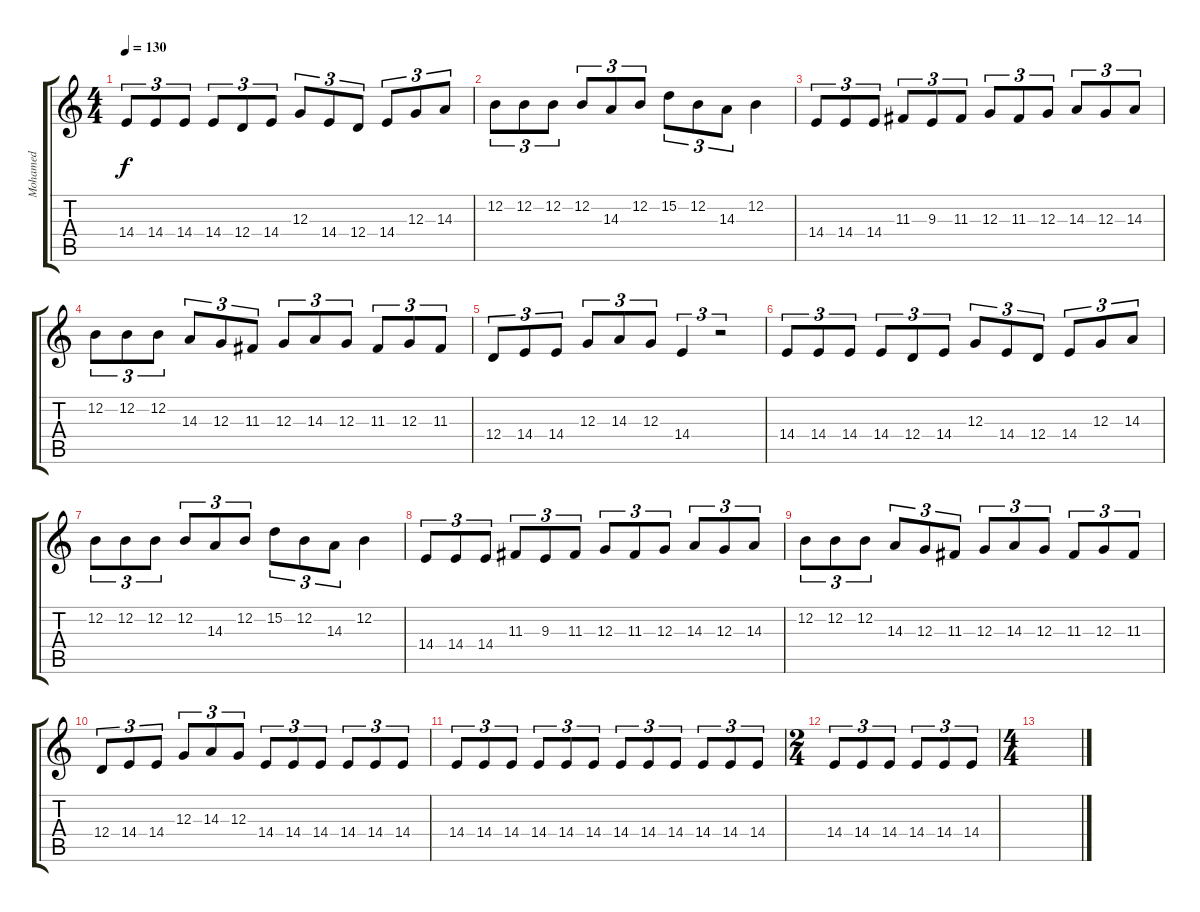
\track ("Mohamed" "Mohamed") {instrument violin}
\staff {score tabs}
\tuning (E4 B3 G3 D3 A2 E2) {hide}
\ts (4 4)
\tempo 130
\clef g2
\ks c
14.4.8{tu (3 2) dy f} 14.4.8{tu (3 2)} 14.4.8{tu (3 2)} 14.4.8{tu (3 2)} 12.4.8{tu (3 2)} 14.4.8{tu (3 2)} 12.3.8{tu (3 2)} 14.4.8{tu (3 2)} 12.4.8{tu (3 2)} 14.4.8{tu (3 2)} 12.3.8{tu (3 2)} 14.3.8{tu (3 2)} |
12.2.8{tu (3 2)} 12.2.8{tu (3 2)} 12.2.8{tu (3 2)} 12.2.8{tu (3 2)} 14.3.8{tu (3 2)} 12.2.8{tu (3 2)} 15.2.8{tu (3 2)} 12.2.8{tu (3 2)} 14.3.8{tu (3 2)} 12.2.4 |
14.4.8{tu (3 2)} 14.4.8{tu (3 2)} 14.4.8{tu (3 2)} 11.3.8{tu (3 2)} 9.3.8{tu (3 2)} 11.3.8{tu (3 2)} 12.3.8{tu (3 2)} 11.3.8{tu (3 2)} 12.3.8{tu (3 2)} 14.3.8{tu (3 2)} 12.3.8{tu (3 2)} 14.3.8{tu (3 2)} |
12.2.8{tu (3 2)} 12.2.8{tu (3 2)} 12.2.8{tu (3 2)} 14.3.8{tu (3 2)} 12.3.8{tu (3 2)} 11.3.8{tu (3 2)} 12.3.8{tu (3 2)} 14.3.8{tu (3 2)} 12.3.8{tu (3 2)} 11.3.8{tu (3 2)} 12.3.8{tu (3 2)} 11.3.8{tu (3 2)} |
12.4.8{tu (3 2)} 14.4.8{tu (3 2)} 14.4.8{tu (3 2)} 12.3.8{tu (3 2)} 14.3.8{tu (3 2)} 12.3.8{tu (3 2)} 14.4.4{tu (3 2)} r.2{tu (3 2)} |
14.4.8{tu (3 2) volume 8} 14.4.8{tu (3 2)} 14.4.8{tu (3 2)} 14.4.8{tu (3 2)} 12.4.8{tu (3 2)} 14.4.8{tu (3 2)} 12.3.8{tu (3 2)} 14.4.8{tu (3 2)} 12.4.8{tu (3 2)} 14.4.8{tu (3 2)} 12.3.8{tu (3 2)} 14.3.8{tu (3 2)} |
12.2.8{tu (3 2)} 12.2.8{tu (3 2)} 12.2.8{tu (3 2)} 12.2.8{tu (3 2)} 14.3.8{tu (3 2)} 12.2.8{tu (3 2)} 15.2.8{tu (3 2)} 12.2.8{tu (3 2)} 14.3.8{tu (3 2)} 12.2.4 |
14.4.8{tu (3 2)} 14.4.8{tu (3 2)} 14.4.8{tu (3 2)} 11.3.8{tu (3 2)} 9.3.8{tu (3 2)} 11.3.8{tu (3 2)} 12.3.8{tu (3 2)} 11.3.8{tu (3 2)} 12.3.8{tu (3 2)} 14.3.8{tu (3 2)} 12.3.8{tu (3 2)} 14.3.8{tu (3 2)} |
12.2.8{tu (3 2)} 12.2.8{tu (3 2)} 12.2.8{tu (3 2)} 14.3.8{tu (3 2)} 12.3.8{tu (3 2)} 11.3.8{tu (3 2)} 12.3.8{tu (3 2)} 14.3.8{tu (3 2)} 12.3.8{tu (3 2)} 11.3.8{tu (3 2)} 12.3.8{tu (3 2)} 11.3.8{tu (3 2)} |
12.4.8{tu (3 2)} 14.4.8{tu (3 2)} 14.4.8{tu (3 2)} 12.3.8{tu (3 2)} 14.3.8{tu (3 2)} 12.3.8{tu (3 2)} 14.4.8{tu (3 2)} 14.4.8{tu (3 2)} 14.4.8{tu (3 2)} 14.4.8{tu (3 2)} 14.4.8{tu (3 2)} 14.4.8{tu (3 2)} |
14.4.8{tu (3 2)} 14.4.8{tu (3 2)} 14.4.8{tu (3 2)} 14.4.8{tu (3 2)} 14.4.8{tu (3 2)} 14.4.8{tu (3 2)} 14.4.8{tu (3 2)} 14.4.8{tu (3 2)} 14.4.8{tu (3 2)} 14.4.8{tu (3 2)} 14.4.8{tu (3 2)} 14.4.8{tu (3 2)} |
\ts (2 4)
14.4.8{tu (3 2)} 14.4.8{tu (3 2)} 14.4.8{tu (3 2)} 14.4.8{tu (3 2)} 14.4.8{tu (3 2)} 14.4.8{tu (3 2)} |
\ts (4 4)
